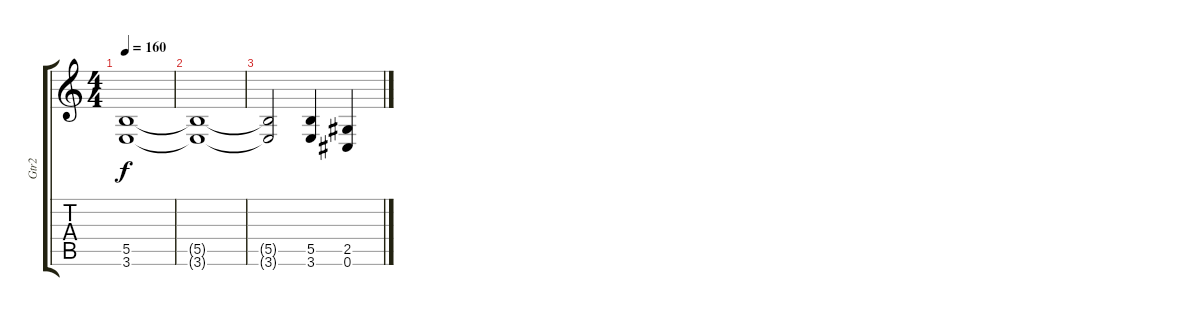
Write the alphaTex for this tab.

\track ("Gtr2" "Gtr2") {instrument distortionguitar}
\staff {score tabs}
\tuning (Db4 Ab3 E3 B2 Gb2 Db2) {hide}
\ts (4 4)
\tempo 160
\clef g2
\ks c
(5.5{t} 3.6{t}).1{dy f} |
(5.5{t} 3.6{t}).1 |
(5.5{t} 3.6{t}).2 (5.5 3.6).4 (2.5 0.6).4
